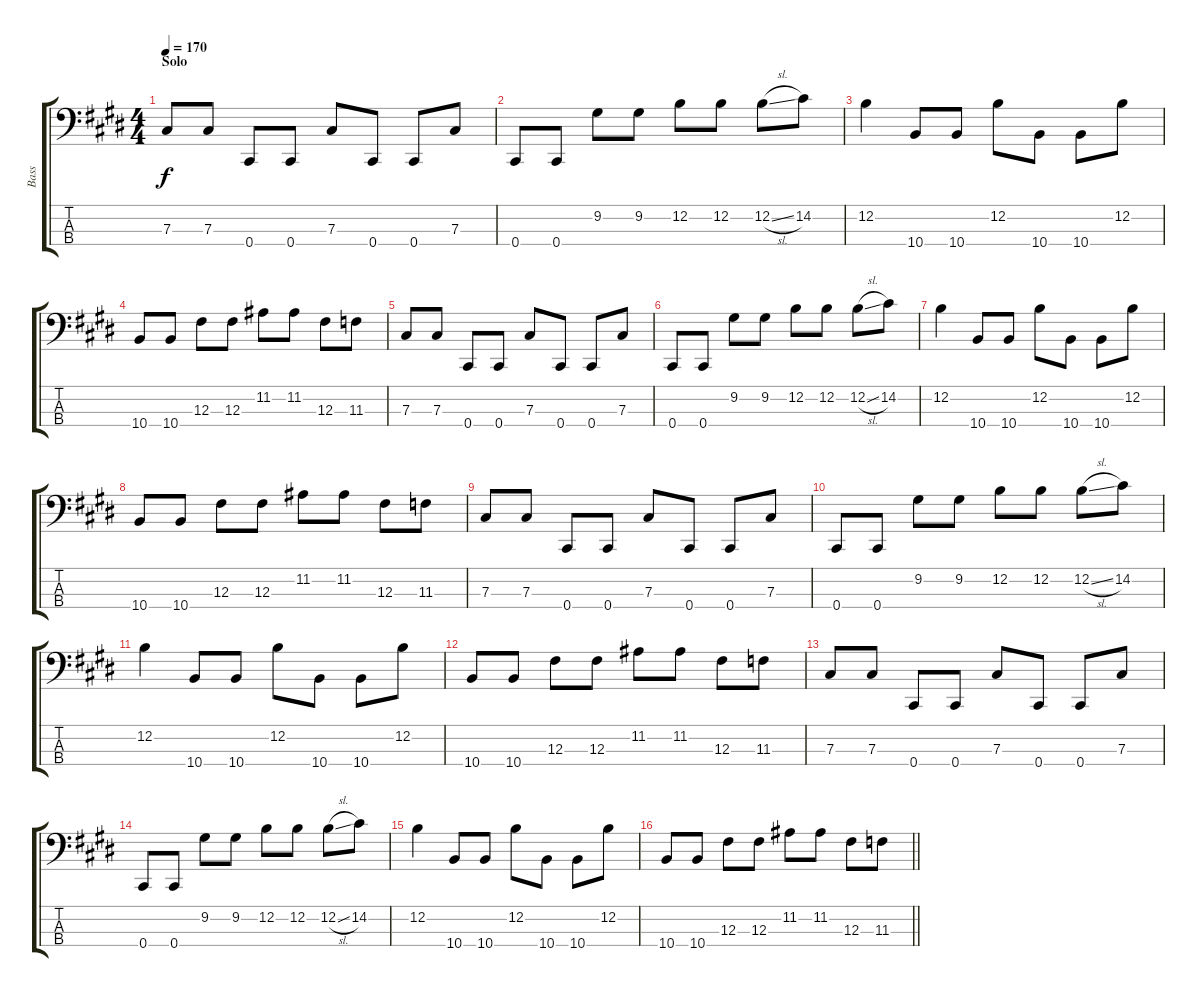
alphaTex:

\track ("Bass" "Bass") {instrument electricbassfinger}
\staff {score tabs}
\tuning (E2 B1 Gb1 Db1) {hide}
\ts (4 4)
\section ("" "Solo")
\tempo 170
\clef f4
\ks c#minor
7.3.8{dy f} 7.3.8 0.4.8 0.4.8 7.3.8 0.4.8 0.4.8 7.3.8 |
0.4.8 0.4.8 9.2.8 9.2.8 12.2.8 12.2.8 12.2{sl}.8 14.2.8 |
12.2.4 10.4.8 10.4.8 12.2.8 10.4.8 10.4.8 12.2.8 |
10.4.8 10.4.8 12.3.8 12.3.8 11.2.8 11.2.8 12.3.8 11.3.8 |
7.3.8 7.3.8 0.4.8 0.4.8 7.3.8 0.4.8 0.4.8 7.3.8 |
0.4.8 0.4.8 9.2.8 9.2.8 12.2.8 12.2.8 12.2{sl}.8 14.2.8 |
12.2.4 10.4.8 10.4.8 12.2.8 10.4.8 10.4.8 12.2.8 |
10.4.8 10.4.8 12.3.8 12.3.8 11.2.8 11.2.8 12.3.8 11.3.8 |
7.3.8 7.3.8 0.4.8 0.4.8 7.3.8 0.4.8 0.4.8 7.3.8 |
0.4.8 0.4.8 9.2.8 9.2.8 12.2.8 12.2.8 12.2{sl}.8 14.2.8 |
12.2.4 10.4.8 10.4.8 12.2.8 10.4.8 10.4.8 12.2.8 |
10.4.8 10.4.8 12.3.8 12.3.8 11.2.8 11.2.8 12.3.8 11.3.8 |
7.3.8 7.3.8 0.4.8 0.4.8 7.3.8 0.4.8 0.4.8 7.3.8 |
0.4.8 0.4.8 9.2.8 9.2.8 12.2.8 12.2.8 12.2{sl}.8 14.2.8 |
12.2.4 10.4.8 10.4.8 12.2.8 10.4.8 10.4.8 12.2.8 |
\barLineRight lightlight
10.4.8 10.4.8 12.3.8 12.3.8 11.2.8 11.2.8 12.3.8 11.3.8
